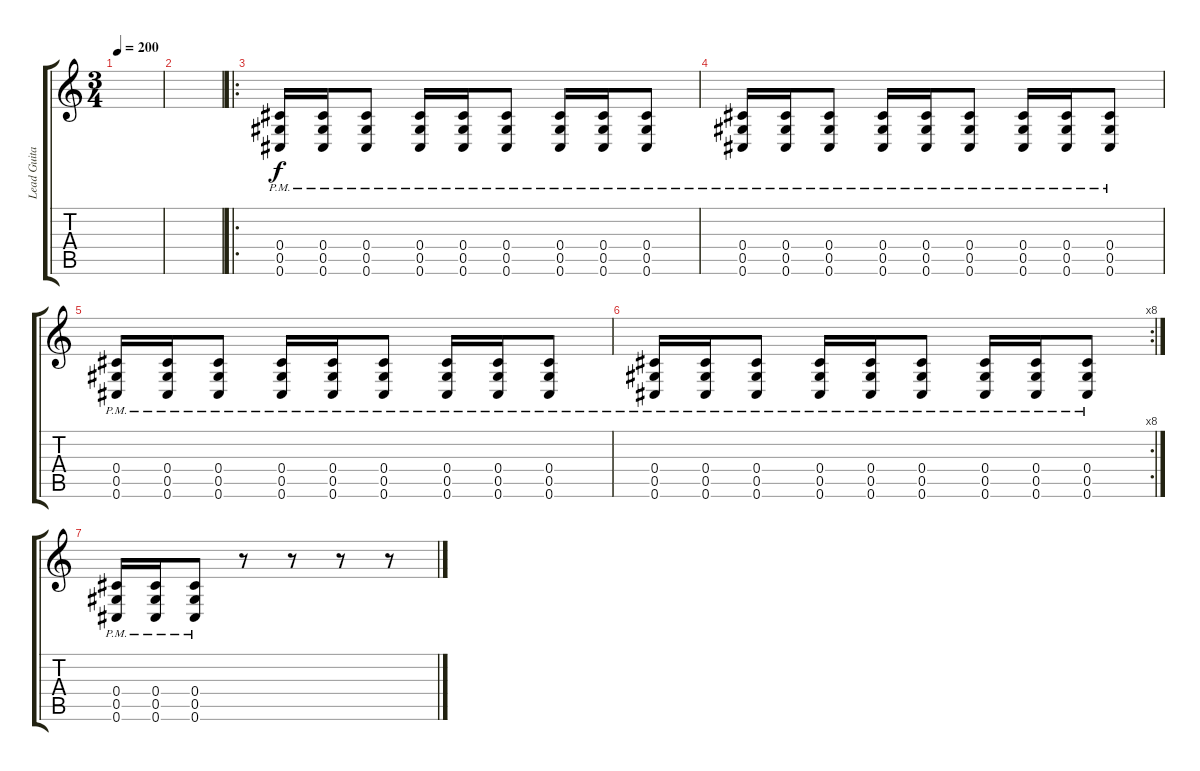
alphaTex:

\track ("Lead Guitar" "Lead Guita") {instrument distortionguitar}
\staff {score tabs}
\tuning (Eb4 Bb3 Gb3 Db3 Ab2 Db2) {hide}
\ts (3 4)
\tempo 200
\clef g2
\ks c
|
|
\ro
(0.4{pm} 0.5{pm} 0.6{pm}).16 (0.4{pm} 0.5{pm} 0.6{pm}).16 (0.4{pm} 0.5{pm} 0.6{pm}).8 (0.4{pm} 0.5{pm} 0.6{pm}).16 (0.4{pm} 0.5{pm} 0.6{pm}).16 (0.4{pm} 0.5{pm} 0.6{pm}).8 (0.4{pm} 0.5{pm} 0.6{pm}).16 (0.4{pm} 0.5{pm} 0.6{pm}).16 (0.4{pm} 0.5{pm} 0.6{pm}).8 |
(0.4{pm} 0.5{pm} 0.6{pm}).16 (0.4{pm} 0.5{pm} 0.6{pm}).16 (0.4{pm} 0.5{pm} 0.6{pm}).8 (0.4{pm} 0.5{pm} 0.6{pm}).16 (0.4{pm} 0.5{pm} 0.6{pm}).16 (0.4{pm} 0.5{pm} 0.6{pm}).8 (0.4{pm} 0.5{pm} 0.6{pm}).16 (0.4{pm} 0.5{pm} 0.6{pm}).16 (0.4{pm} 0.5{pm} 0.6{pm}).8 |
(0.4{pm} 0.5{pm} 0.6{pm}).16 (0.4{pm} 0.5{pm} 0.6{pm}).16 (0.4{pm} 0.5{pm} 0.6{pm}).8 (0.4{pm} 0.5{pm} 0.6{pm}).16 (0.4{pm} 0.5{pm} 0.6{pm}).16 (0.4{pm} 0.5{pm} 0.6{pm}).8 (0.4{pm} 0.5{pm} 0.6{pm}).16 (0.4{pm} 0.5{pm} 0.6{pm}).16 (0.4{pm} 0.5{pm} 0.6{pm}).8 |
\rc 8
(0.4{pm} 0.5{pm} 0.6{pm}).16 (0.4{pm} 0.5{pm} 0.6{pm}).16 (0.4{pm} 0.5{pm} 0.6{pm}).8 (0.4{pm} 0.5{pm} 0.6{pm}).16 (0.4{pm} 0.5{pm} 0.6{pm}).16 (0.4{pm} 0.5{pm} 0.6{pm}).8 (0.4{pm} 0.5{pm} 0.6{pm}).16 (0.4{pm} 0.5{pm} 0.6{pm}).16 (0.4{pm} 0.5{pm} 0.6{pm}).8 |
(0.4{pm} 0.5{pm} 0.6{pm}).16 (0.4{pm} 0.5{pm} 0.6{pm}).16 (0.4{pm} 0.5{pm} 0.6{pm}).8 r.8 r.8 r.8 r.8
